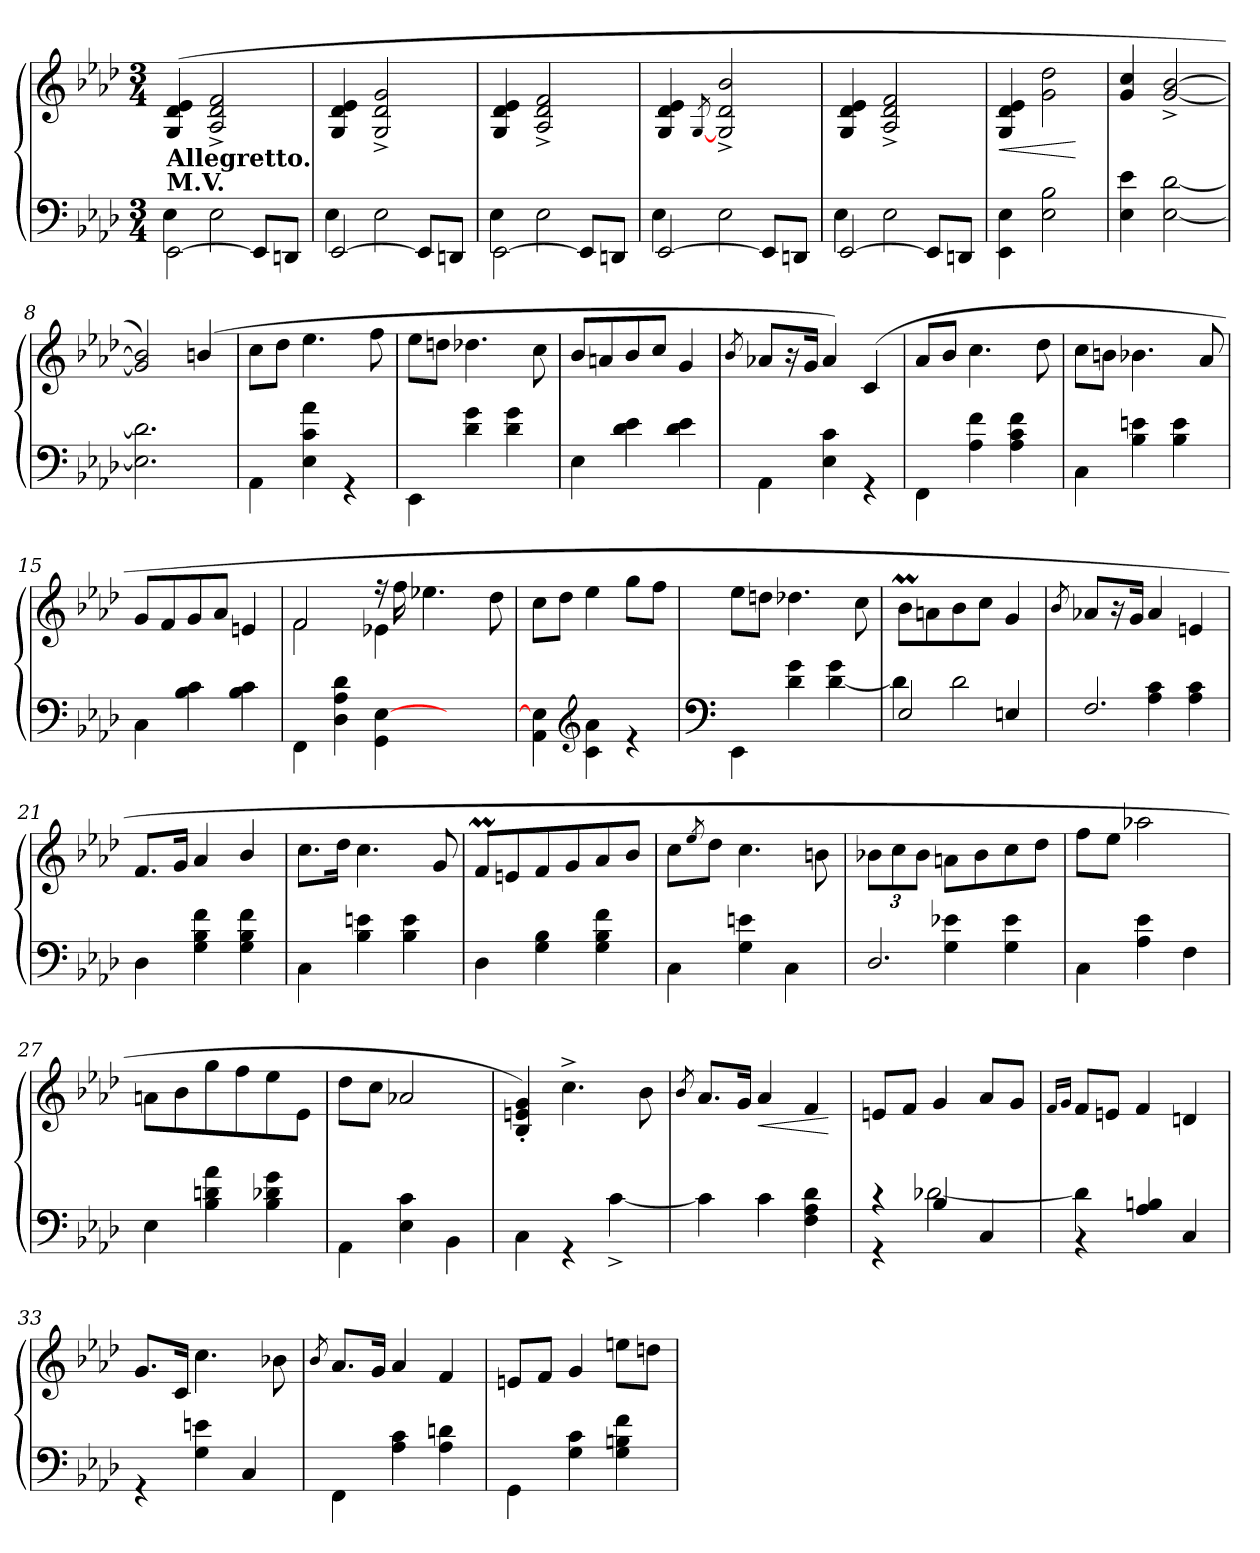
**kern	**kern	**dynam
*part1	*part1	*part1
*staff2	*staff1	*staff1/2
*clefF4	*clefG2	*
*k[b-e-a-d-]	*k[b-e-a-d-]	*
*A-:	*A-:	*
*M3/4	*M3/4	*
=1	=1	=1
*^	*	*
!	!	!LO:TX:b:B:t=Allegretto.	!
!	!	!LO:TX:b:B:t=M.V.	!
[2EE-\	4E-\	(>4G/ 4d-/ 4e-/	.
.	2E-\	2A-/^ 2d-/^ 2f/^	.
8EE-/L]	.	.	.
8DDn/J	.	.	.
=2	=2	=2	=2
[2EE-/	4E-\	4G/ 4d-/ 4e-/	.
.	2E-\	2G/^ 2d-/^ 2g/^	.
8EE-/L]	.	.	.
8DDn/J	.	.	.
=3	=3	=3	=3
[2EE-\	4E-\	4G/ 4d-/ 4e-/	.
.	2E-\	2A-/^ 2d-/^ 2f/^	.
8EE-/L]	.	.	.
8DDn/J	.	.	.
=4	=4	=4	=4
[2EE-/	4E-\	4G/ 4d-/ 4e-/	.
.	.	[8qG/	.
.	2E-\	2G/^ 2d-/^ 2b-/^	.
8EE-/L]	.	.	.
8DDn/J	.	.	.
=5	=5	=5	=5
[2EE-/	4E-\	4G/ 4d-/ 4e-/	.
.	2E-\	2A-/^ 2d-/^ 2f/^	.
8EE-/L]	.	.	.
8DDn/J	.	.	.
=6	=6	=6	=6
!	!	!	!LO:HP:b
2.ryy	4EE-\ 4E-\	4G/ 4d-/ 4e-/	<
.	2E-\ 2B-\	2g\ 2dd-\	.
*v	*v	*	*
.	.	[
=7	=7	=7
*^	*	*
2.ryy	4E-\ 4e-\	4g/ 4cc/	.
.	[2E-\ [2d-\	[2g/^ [2b-/^	.
=8	=8	=8	=8
2.ryy	2.E-\] 2.d-\]	2g/] 2b-/])	.
.	.	(>4bn/	.
!!LO:LB:g=z
=9	=9	=9	=9
2.ryy	4AA-\	8cc\L	.
.	.	8dd-\J	.
.	4E-\ 4c\ 4a-\	4.ee-\	.
.	4r	.	.
.	.	8ff\	.
=10	=10	=10	=10
2.ryy	4EE-\	8ee-\L	.
.	.	8ddn\J	.
.	4d-\ 4g\	4.dd-X\	.
.	4d-\ 4g\	.	.
.	.	8cc\	.
=11	=11	=11	=11
2.ryy	4E-\	8b-/L	.
.	.	8an/	.
.	4d-\ 4e-\	8b-/	.
.	.	8cc/J	.
.	4d-\ 4e-\	4g/	.
=12	=12	=12	=12
.	.	8qb-/	.
2.ryy	4AA-\	8a-X/L	.
.	.	16r	.
.	.	16g/Jk	.
.	4E-\ 4c\	4a-/)	.
.	4r	(>4c/	.
=13	=13	=13	=13
2.ryy	4FF\	8a-/L	.
.	.	8b-/J	.
.	4A-\ 4f\	4.cc\	.
.	4A-\ 4c\ 4f\	.	.
.	.	8dd-\	.
=14	=14	=14	=14
2.ryy	4C\	8cc\L	.
.	.	8bn\J	.
.	4B-\ 4en\	4.b-X\	.
.	4B-\ 4e\	.	.
.	.	8a-/	.
=15	=15	=15	=15
2.ryy	4C\	8g/L	.
.	.	8f/	.
.	4B-\ 4c\	8g/	.
.	.	8a-/J	.
.	4B-\ 4c\	4en/	.
*v	*v	*	*
!!LO:LB:g=z
=16	=16	=16
*	*^	*
4FF\	2f/	2f\	.
4D-\ 4A-\ 4d-\	.	.	.
4GG\ [4E-\	16r	4e-X\	.
.	16ff\	.	.
.	4.ee-X\	.	.
4.ryy	.	4.ryy	.
.	8dd-\	.	.
*	*v	*v	*
=17	=17	=17
*^	*	*
2.ryy	4AA-\ 4E-\]	8cc\L	.
.	.	8dd-\J	.
*clefG2	*	*	*
.	4c\ 4a-\	4ee-\	.
.	4r	8gg\L	.
.	.	8ff\J	.
=18	=18	=18	=18
*clefF4	*	*	*
2.ryy	4EE-\	8ee-\L	.
.	.	8ddn\J	.
.	4d-\ 4g\	4.dd-X\	.
.	[4d-\ 4g\	.	.
.	.	8cc\	.
=19	=19	=19	=19
2E-/	4d-\]	8b-M\L	.
.	.	8an\	.
.	2d-\	8b-\	.
.	.	8cc\J	.
4En/	.	4g/	.
=20	=20	=20	=20
.	.	8qb-/	.
2.F/	4ryy	8a-X/L	.
.	.	16r	.
.	.	16g/Jk	.
.	4A-\ 4c\	4a-/	.
.	4A-\ 4c\	4en/	.
=21	=21	=21	=21
2.ryy	4D-\	8.f/L	.
.	.	16g/Jk	.
.	4G\ 4B-\ 4f\	4a-/	.
.	4G\ 4B-\ 4f\	4b-/	.
!!LO:LB:g=z
=22	=22	=22	=22
2.ryy	4C\	8.cc\L	.
.	.	16dd-\Jk	.
.	4B-\ 4en\	4.cc\	.
.	4B-\ 4e\	.	.
.	.	8g/	.
=23	=23	=23	=23
2.ryy	4D-\	8fM/L	.
.	.	8en/	.
.	4G\ 4B-\	8f/	.
.	.	8g/	.
.	4G\ 4B-\ 4f\	8a-/	.
.	.	8b-/J	.
=24	=24	=24	=24
2.ryy	4C\	8cc\L	.
.	.	8qee-/	.
.	.	8dd-\J	.
.	4G\ 4en\	4.cc\	.
.	4C\	.	.
.	.	8bn\	.
=25	=25	=25	=25
*	*	*Xbrackettup	*
2.D-/	4ryy	12b-X\L	.
.	.	12cc\	.
.	.	12b-\J	.
.	4G\ 4e-X\	8an\L	.
.	.	8b-\	.
.	4G\ 4e-\	8cc\	.
.	.	8dd-\J	.
=26	=26	=26	=26
2.ryy	4C\	8ff\L	.
.	.	8ee-\J	.
.	4A-\ 4e-\	2aa-X\	.
.	4F\	.	.
=27	=27	=27	=27
2.ryy	4E-\	8an\L	.
.	.	8b-\	.
.	4B-\ 4dn\ 4a-\	8gg\	.
.	.	8ff\	.
.	4B-\ 4d-X\ 4g\	8ee-\	.
.	.	8e-\J	.
=28	=28	=28	=28
2.ryy	4AA-\	8dd-\L	.
.	.	8cc\J	.
.	4E-\ 4c\	2a-X/	.
.	4BB-\	.	.
!!LO:LB:g=z
=29	=29	=29	=29
2.ryy	4C\	4B-/' 4en/' 4g/')	.
.	4r	4.cc^\	.
.	[4c^\	.	.
.	.	8b-\	.
=30	=30	=30	=30
.	.	8qb-/	.
2.ryy	4c\]	8.a-/L	.
.	.	16g/Jk	.
!	!	!	!LO:HP:b
.	4c\	4a-/	<
.	4F\ 4A-\ 4d-\	4f/	.
*v	*v	*	*
.	.	[
=31	=31	=31
*^	*	*
4r	4r	8en/L	.
.	.	8f/J	.
4B-/	[2d-X\	4g/	.
4C/	.	8a-/L	.
.	.	8g/J	.
=32	=32	=32	=32
.	.	16qf/LL	.
.	.	16qg/JJ	.
4rBB	4d-\]	8f/L	.
.	.	8en/J	.
4A-/ 4Bn/	2ryy	4f/	.
4C/	.	4dn/	.
=33	=33	=33	=33
2.ryy	4r	8.g/L	.
.	.	16c/Jk	.
.	4G\ 4en\	4.cc\	.
.	4C/	.	.
.	.	8b-X\	.
=34	=34	=34	=34
.	.	8qb-/	.
2.ryy	4FF\	8.a-/L	.
.	.	16g/Jk	.
.	4A-\ 4c\	4a-/	.
.	4A-\ 4dn\	4f/	.
=35	=35	=35	=35
2.ryy	4GG\	8en/L	.
.	.	8f/J	.
.	4G\ 4c\	4g/	.
.	4G\ 4Bn\ 4f\	8een\L	.
.	.	8ddn\J	.
*v	*v	*	*
=	=	=
*-	*-	*-
